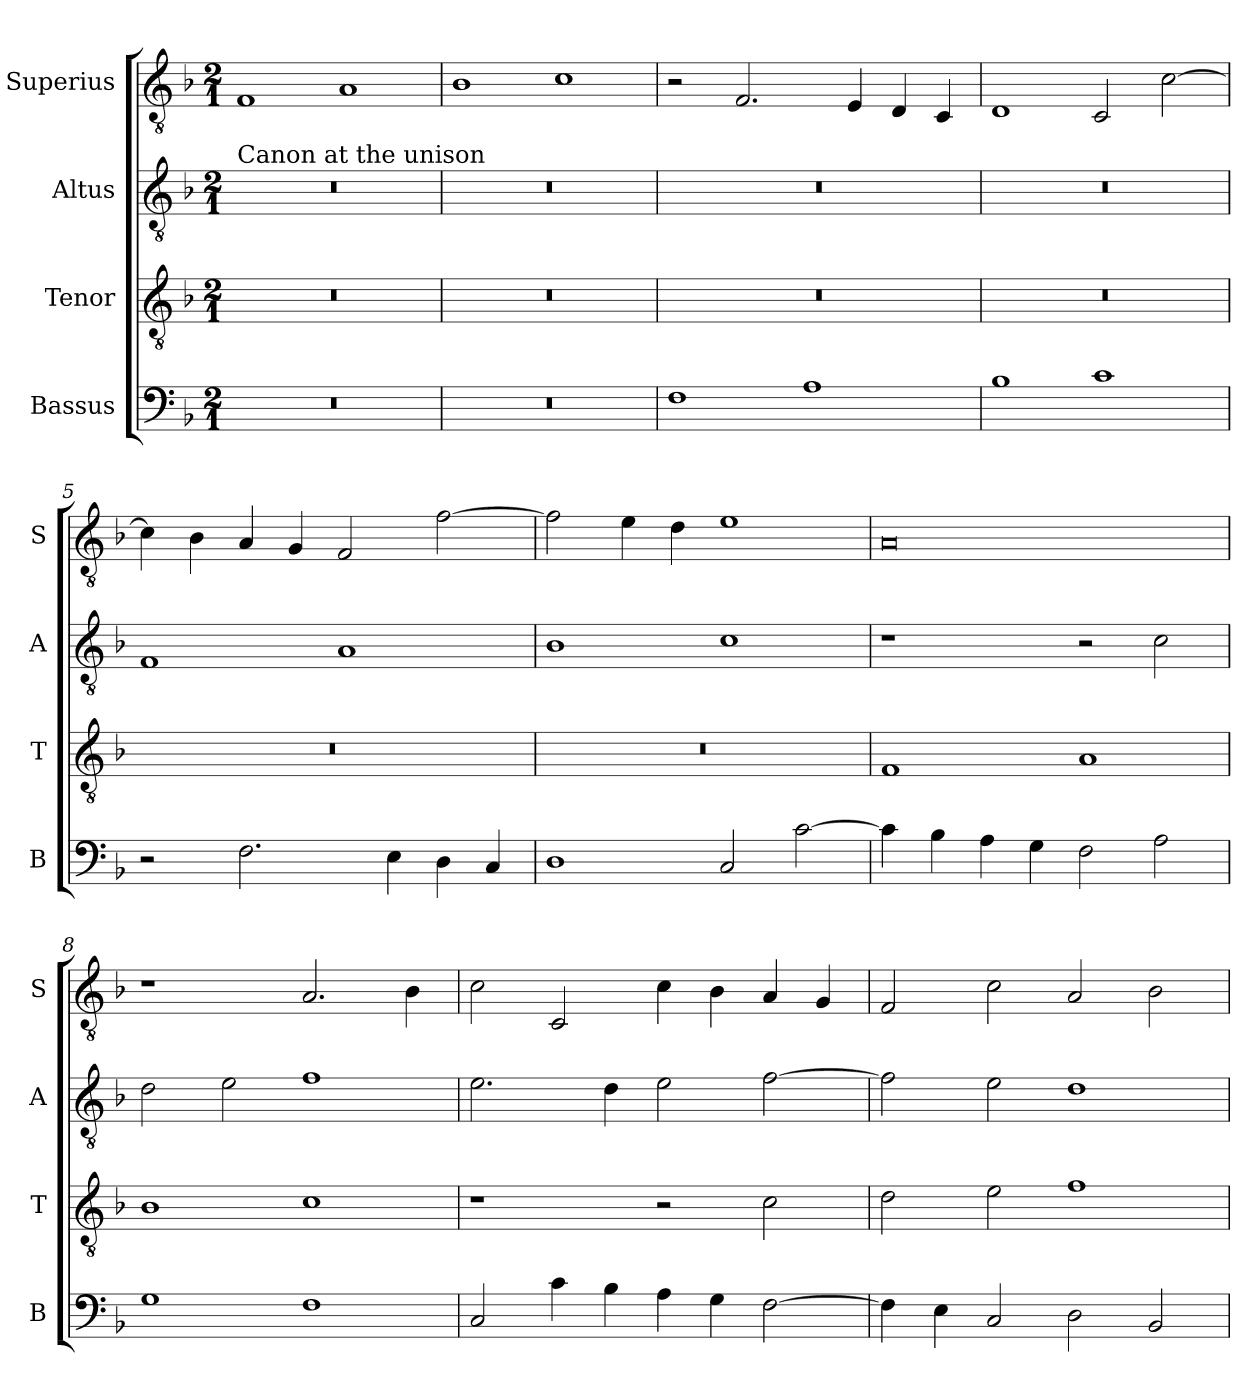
**kern	**kern	**kern	**kern
*part4	*part3	*part2	*part1
*staff4	*staff3	*staff2	*staff1
*I"Bassus	*I"Tenor	*I"Altus	*I"Superius
*I'B	*I'T	*I'A	*I'S
*clefF4	*clefGv2	*clefGv2	*clefGv2
*k[b-]	*k[b-]	*k[b-]	*k[b-]
*M2/1	*M2/1	*M2/1	*M2/1
=1	=1	=1	=1
!	!	!LO:TX:a:t=Canon at the unison	!
0r	0r	0r	1F
.	.	.	1A
=2	=2	=2	=2
0r	0r	0r	1B-
.	.	.	1c
=3	=3	=3	=3
1F	0r	0r	2r
.	.	.	2.F/
1A	.	.	.
.	.	.	4E/
.	.	.	4D/
.	.	.	4C/
=4	=4	=4	=4
1B-	0r	0r	1D
1c	.	.	2C/
.	.	.	[2c\
=5	=5	=5	=5
2r	0r	1F	4c\]
.	.	.	4B-\
2.F\	.	.	4A/
.	.	.	4G/
.	.	1A	2F/
4E\	.	.	.
4D\	.	.	[2f\
4C/	.	.	.
=6	=6	=6	=6
1D	0r	1B-	2f\]
.	.	.	4e\
.	.	.	4d\
2C/	.	1c	1e
[2c\	.	.	.
=7	=7	=7	=7
4c\]	1F	1r	0A
4B-\	.	.	.
4A\	.	.	.
4G\	.	.	.
2F\	1A	2r	.
2A\	.	2c\	.
=8	=8	=8	=8
1G	1B-	2d\	1r
.	.	2e\	.
1F	1c	1f	2.A/
.	.	.	4B-\
=9	=9	=9	=9
2C/	1r	2.e\	2c\
4c\	.	.	2C/
4B-\	.	4d\	.
4A\	2r	2e\	4c\
4G\	.	.	4B-\
[2F\	2c\	[2f\	4A/
.	.	.	4G/
=10	=10	=10	=10
4F\]	2d\	2f\]	2F/
4E\	.	.	.
2C/	2e\	2e\	2c\
2D\	1f	1d	2A/
2BB-/	.	.	2B-\
=	=	=	=
*-	*-	*-	*-
